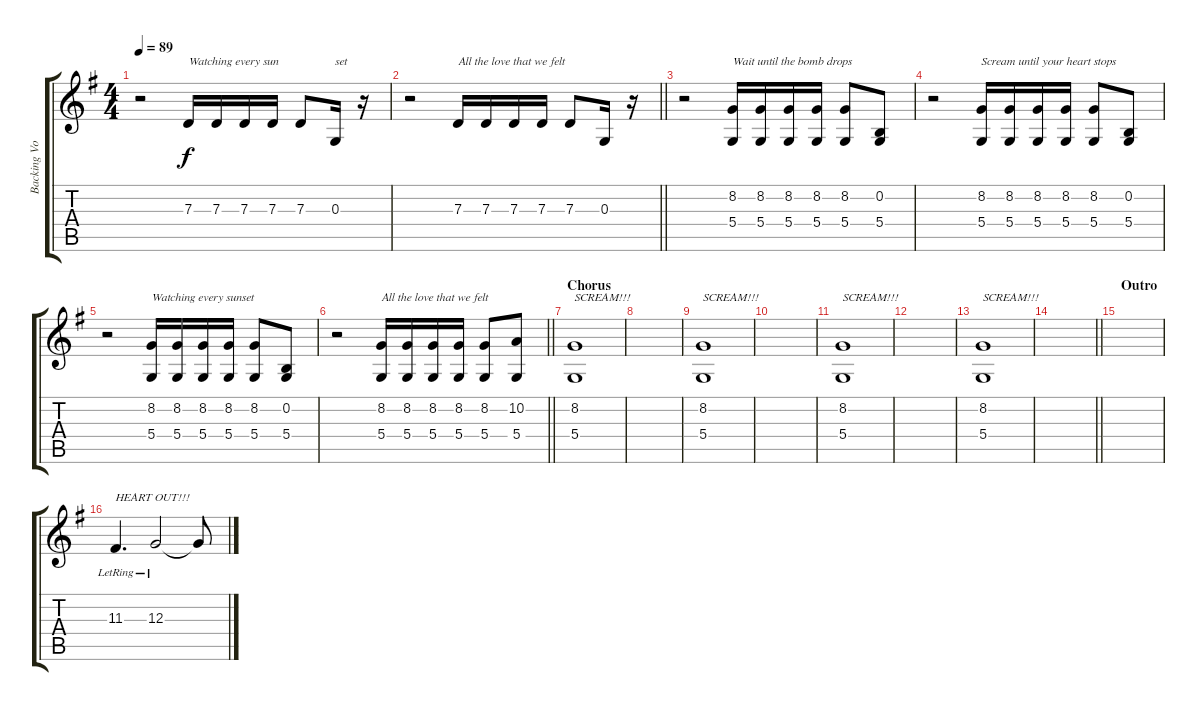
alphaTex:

\track ("Backing Vocals" "Backing Vo") {instrument altosax}
\staff {score tabs}
\tuning (E4 B3 G3 D3 A2 E2) {hide}
\ts (4 4)
\tempo 89
\clef g2
\ks g
r.2{dy f} 7.3.16{txt "Watching every sun"} 7.3.16 7.3.16 7.3.16 7.3.8 0.3.16{txt "set"} r.16 |
\barLineRight lightlight
r.2 7.3.16{txt "All the love that we felt"} 7.3.16 7.3.16 7.3.16 7.3.8 0.3.16 r.16 |
r.2 (8.2 5.4).16{txt "Wait until the bomb drops"} (8.2 5.4).16 (8.2 5.4).16 (8.2 5.4).16 (8.2 5.4).8 (0.2 5.4).8 |
r.2 (8.2 5.4).16{txt "Scream until your heart stops"} (8.2 5.4).16 (8.2 5.4).16 (8.2 5.4).16 (8.2 5.4).8 (0.2 5.4).8 |
r.2 (8.2 5.4).16{txt "Watching every sunset"} (8.2 5.4).16 (8.2 5.4).16 (8.2 5.4).16 (8.2 5.4).8 (0.2 5.4).8 |
\barLineRight lightlight
r.2 (8.2 5.4).16{txt "All the love that we felt"} (8.2 5.4).16 (8.2 5.4).16 (8.2 5.4).16 (8.2 5.4).8 (10.2 5.4).8 |
\section ("" "Chorus")
(8.2 5.4).1{txt "SCREAM!!!" volume 16} |
|
(8.2 5.4).1{txt "SCREAM!!!" volume 16} |
|
(8.2 5.4).1{txt "SCREAM!!!" volume 16} |
|
(8.2 5.4).1{txt "SCREAM!!!" volume 16} |
\barLineRight lightlight
|
\section ("" "Outro")
|
11.3{lr}.4{d txt "HEART OUT!!!"} 12.3{lr}.2 12.3{t}.8
